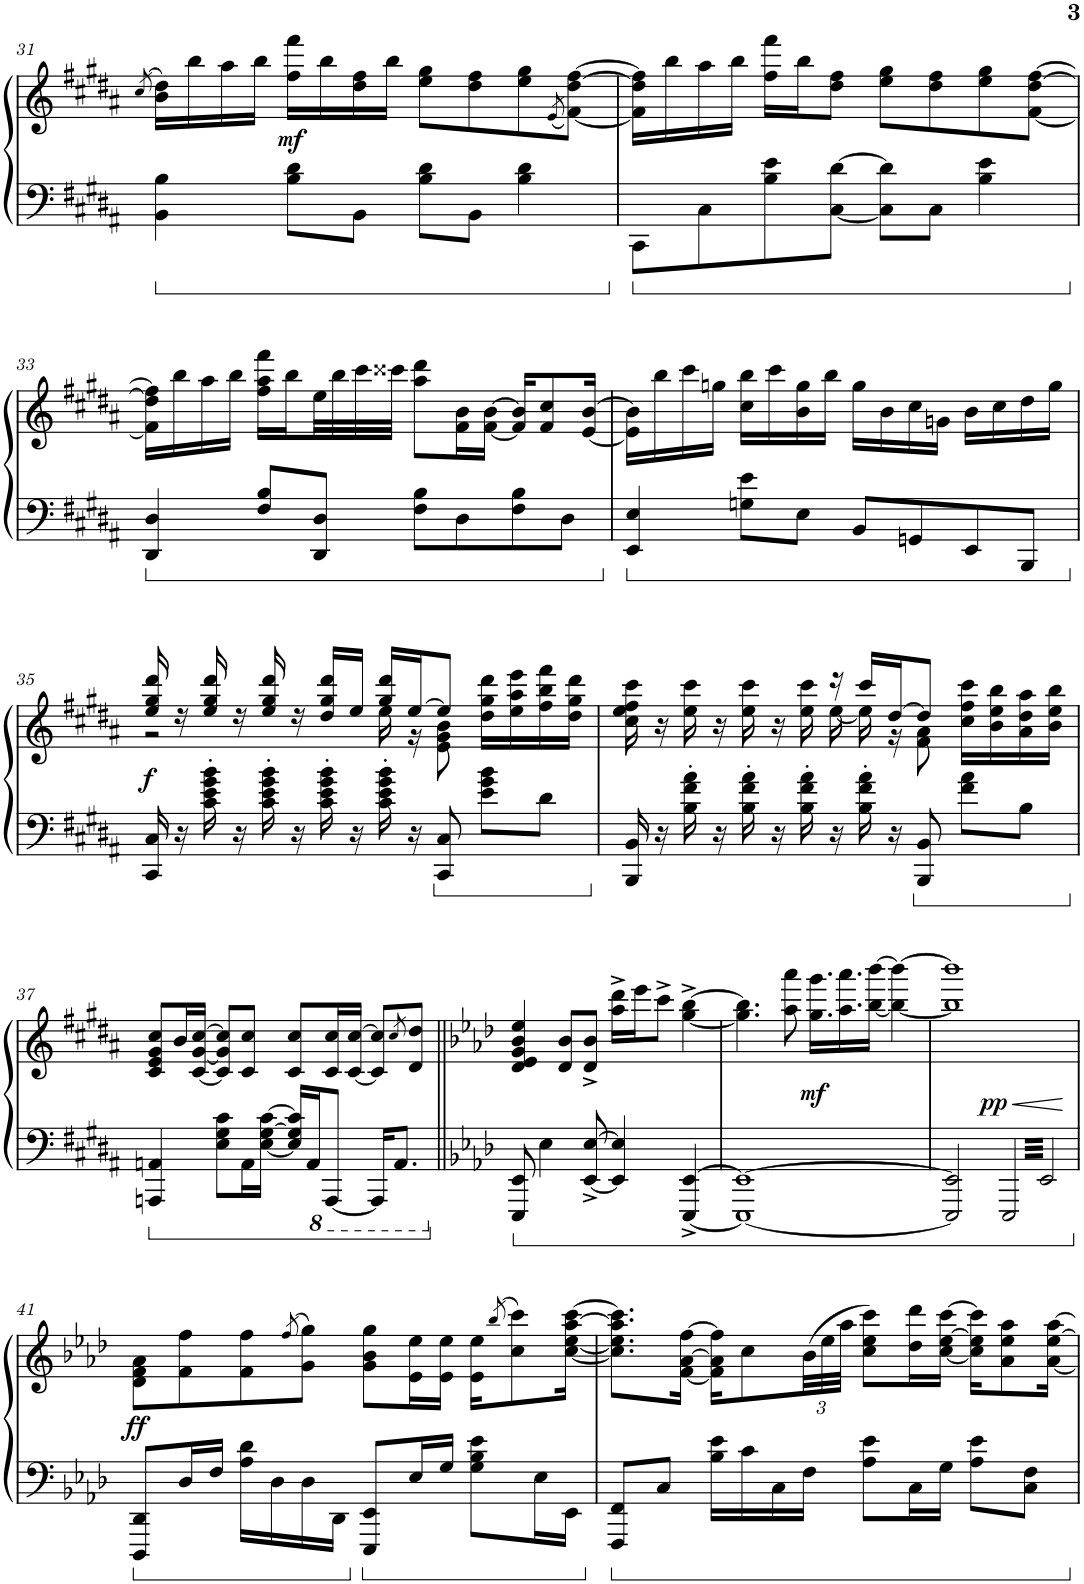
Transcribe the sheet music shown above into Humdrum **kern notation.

**kern	**kern	**dynam
*part1	*part1	*part1
*staff2	*staff1	*staff1/2
*I"钢琴	*	*
!!LO:PB:g=z
*clefF4	*clefG2	*
*k[f#c#g#d#a#]	*k[f#c#g#d#a#]	*
*M4/4	*M4/4	*
=31	=31	=31
.	(>8qcc#/	.
4BB\ 4B\	16b\ 16dd#\LL)	.
.	16bb\	.
.	16aa#\	.
.	16bb\JJ	.
!	!	!LO:DY:b
8B\ 8d#\L	16ff#\ 16fff#\LL	mf
.	16bb\	.
8BB\J	16dd#\ 16ff#\	.
.	16bb\JJ	.
8B\ 8d#\L	8ee\ 8gg#\L	.
8BB\J	8dd#\ 8ff#\	.
4B\ 4d#\	8ee\ 8gg#\	.
.	(8qe/	.
.	[8f#\ [8dd#\ [8ff#\J)	.
=32	=32	=32
8CC#\L	16f#\] 16dd#\] 16ff#\]LL	.
.	16bb\	.
8C#\	16aa#\	.
.	16bb\JJ	.
8B\ 8e\	16ff#\ 16fff#\LL	.
.	16bb\J	.
[8C#\ [8d#\J	8dd#\ 8ff#\J	.
8C#\] 8d#\]L	8ee\ 8gg#\L	.
8C#\J	8dd#\ 8ff#\	.
4B\ 4e\	8ee\ 8gg#\	.
.	[8f#\ [8dd#\ [8ff#\J	.
!!LO:LB:g=z
=33	=33	=33
4DD#/ 4D#/	16f#\] 16dd#\] 16ff#\]LL	.
.	16bb\	.
.	16aa#\	.
.	16bb\JJ	.
8F#/ 8B/L	16ff#\ 16aa#\ 16fff#\LL	.
.	16bb\	.
8DD#/ 8D#/J	32ee\L	.
.	32bb\	.
.	32ccc#\	.
.	32ccc##X\JJJ	.
8F#\ 8B\L	8aa#\ 8ddd#\L	.
8D#\	16f#\ 16b\L	.
.	[16f#\ [16b\JJ	.
8F#\ 8B\	16f#/] 16b/]KL	.
.	8f#/ 8cc#/	.
8D#\J	.	.
.	[16e/ [16b/Jk	.
=34	=34	=34
4EE/ 4E/	16e\] 16b\]LL	.
.	16bb\	.
.	16ccc#\	.
.	16ggn\JJ	.
8Gn\ 8e\L	16cc#\ 16bb\LL	.
.	16ccc#\	.
8E\J	16b\ 16gg\	.
.	16bb\JJ	.
8BB/L	16gg\LL	.
.	16b\	.
8GGn/	16cc#\	.
.	16gn\JJ	.
8EE/	16b\LL	.
.	16cc#\	.
8BBB/J	16dd#\	.
.	16gg\JJ	.
!!LO:LB:g=z
=35	=35	=35
*	*^	*
!	!	!	!LO:DY:b
16CC#/ 16C#/	16ee/ 16gg#/ 16ddd#/	2r	f
16r	16r	.	.
16c#\' 16e\' 16g#\' 16b\'	16ee/ 16gg#/ 16ddd#/	.	.
16r	16r	.	.
16c#\' 16e\' 16g#\' 16b\'	16ee/ 16gg#/ 16ddd#/	.	.
16r	16r	.	.
16c#\' 16e\' 16g#\' 16b\'	16dd#/ 16gg#/ 16ddd#/LL	.	.
16r	16ee/JJ	.	.
16c#\' 16e\' 16g#\' 16b\'	16gg#/ 16ddd#/LL	16ee\	.
16r	[16ee/J	16r	.
8CC#/ 8C#/	8ee/J]	8e\ 8g#\ 8b\	.
8e\ 8g#\ 8b\L	16dd#\ 16gg#\ 16ddd#\LL	4ryy	.
.	16ee\ 16aa#\ 16eee\	.	.
8d#\J	16ff#\ 16bb\ 16fff#\	.	.
.	16dd#\ 16gg#\ 16ddd#\JJ	.	.
=36	=36	=36	=36
16BBB/ 16BB/	16cc#\ 16ee\ 16ff#\ 16ccc#\	4..ryy	.
16r	16r	.	.
16B\' 16f#\' 16a#\'	16ee\ 16ccc#\	.	.
16r	16r	.	.
16B\' 16f#\' 16a#\'	16ee\ 16ccc#\	.	.
16r	16r	.	.
16B\' 16f#\' 16a#\'	16ee\ 16ccc#\	.	.
16r	16r	[16ee\	.
16B\' 16f#\' 16a#\'	16ccc#/LL	16ee\]	.
16r	[16dd#/J	16r	.
8BBB/ 8BB/	8dd#/J]	8f#\ 8a#\	.
8f#\ 8a#\L	16cc#\ 16ff#\ 16ccc#\LL	4ryy	.
.	16b\ 16ee\ 16bb\	.	.
8B\J	16a#\ 16dd#\ 16aa#\	.	.
.	16b\ 16ee\ 16bb\JJ	.	.
*	*v	*v	*
!!LO:LB:g=z
=37	=37	=37
4AAAn/ 4AAn/	8c#/ 8e/ 8g#/ 8cc#/L	.
.	16b/L	.
.	[16c#/ [16g#/ [16cc#/JJ	.
8E\ 8G#\ 8c#\L	8c#/] 8g#/] 8cc#/]L	.
16AA\L	8c#/ 8cc#/J	.
[16E\ [16G#\ [16c#\JJ	.	.
16E/] 16G#/] 16c#/]LL	8c#/ 8cc#/L	.
*8ba	*	*
16AAA/J	.	.
[8AAAA/J	16c#/ 16cc#/L	.
.	[16c#/ [16cc#/JJ	.
16AAAA/KL]	8c#/] 8cc#/]L	.
8.AAA/J	.	.
.	8qcc#/	.
.	8d#/ 8dd#/J	.
=38||	=38||	=38||
*k[b-e-a-d-]	*k[b-e-a-d-]	*
*X8ba	*	*
8EEE-/ 8EE-/	4d-/ 4e-/ 4g/ 4b-/ 4ee-/	.
4E-\	.	.
.	8d-/ 8b-/L	.
[8EE-/^ [8E-/^	8d-/^ 8b-/^J	.
4EE-/] 4E-/]	16aa-\^ 16ddd-\^LL	.
.	16eee-\J	.
.	8ccc^\J	.
[4EEE-/^ [4EE-/^	[4gg\^ [4bb-\^	.
=39	=39	=39
1EEE-_ 1EE-_	4.gg\] 4.bb-\]	.
.	8aa-\ 8aaa-\	.
!	!	!LO:DY:b
.	16.gg\ 16.ggg\LL	mf
.	16.aa-\ 16.aaa-\	.
.	[16bb-\ [16bbb-\JJ	.
.	4bb-\_ 4bbb-\_	.
=40	=40	=40
2EEE-/] 2EE-/]	1bb-] 1bbb-]	.
!	!	!LO:DY:a=2
6.EEE-/	.	pp
6.EE-/	.	.
!!LO:LB:g=z
=41	=41	=41
!	!	!LO:DY:b
8DDD-/ 8DD-/L	8d-\ 8f\ 8a-\L	ff
16D-/L	8f\ 8ff\	.
16F/JJ	.	.
16A-\ 16d-\LL	8f\ 8ff\	.
16D-\	.	.
.	(>8qff/	.
16D-\	8g\ 8gg\J)	.
16DD-\JJ	.	.
8EEE-/ 8EE-/L	8g\ 8b-\ 8gg\L	.
16E-/L	16e-\ 16ee-\L	.
16G/JJ	16e-\ 16ee-\JJ	.
8G\ 8B-\ 8e-\L	16e-\ 16ee-\KL	.
.	(>8qbb-/	.
.	8cc\ 8ccc\)	.
16E-\L	.	.
16EE-\JJ	[16cc\ [16ee-\ [16aa-\ [16ccc\Jk	.
=42	=42	=42
8FFF/ 8FF/L	8.cc\] 8.ee-\] 8.aa-\] 8.ccc\]L	.
8C/J	.	.
.	[16f\ [16a-\ [16ff\Jk	.
16B-\ 16e-\LL	16f\] 16a-\] 16ff\]KL	.
16c\	8cc\	.
16C\	.	.
*	*Xbrackettup	*
16F\JJ	(48b-\LL	.
.	48ee-\	.
.	48aa-\JJJ	.
8A-\ 8e-\L	8cc\ 8ee-\ 8ccc\L)	.
16C\L	16dd-\ 16ddd-\L	.
16G\JJ	[16cc\ [16ee-\ [16ccc\JJ	.
8A-\ 8e-\L	16cc\] 16ee-\] 16ccc\]KL	.
.	8a-\ 8ee-\ 8aa-\	.
8C\ 8F\J	.	.
.	[16a-\ [16ee-\ [16aa-\Jk	.
=	=	=
*-	*-	*-
